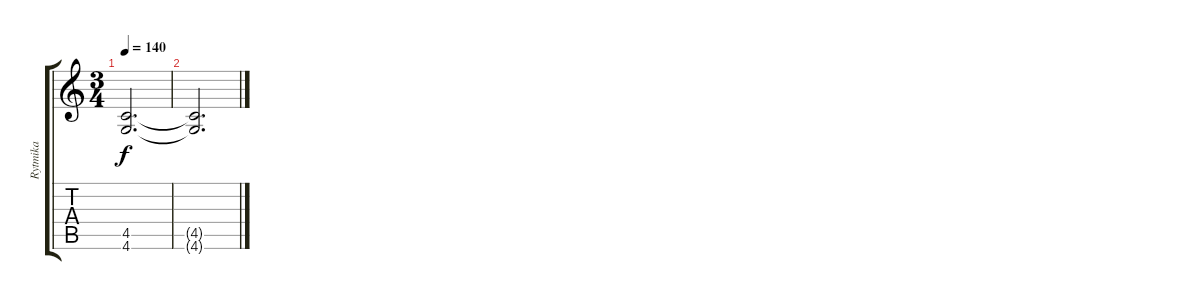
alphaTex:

\track ("Rytmika" "Rytmika") {instrument overdrivenguitar}
\staff {score tabs}
\tuning (Eb4 Bb3 Gb3 Db3 Ab2 Eb2) {hide}
\ts (3 4)
\tempo 140
\clef g2
\ks c
(4.5{t} 4.6{t}).2{d dy f} |
(4.5{t} 4.6{t}).2{d}
